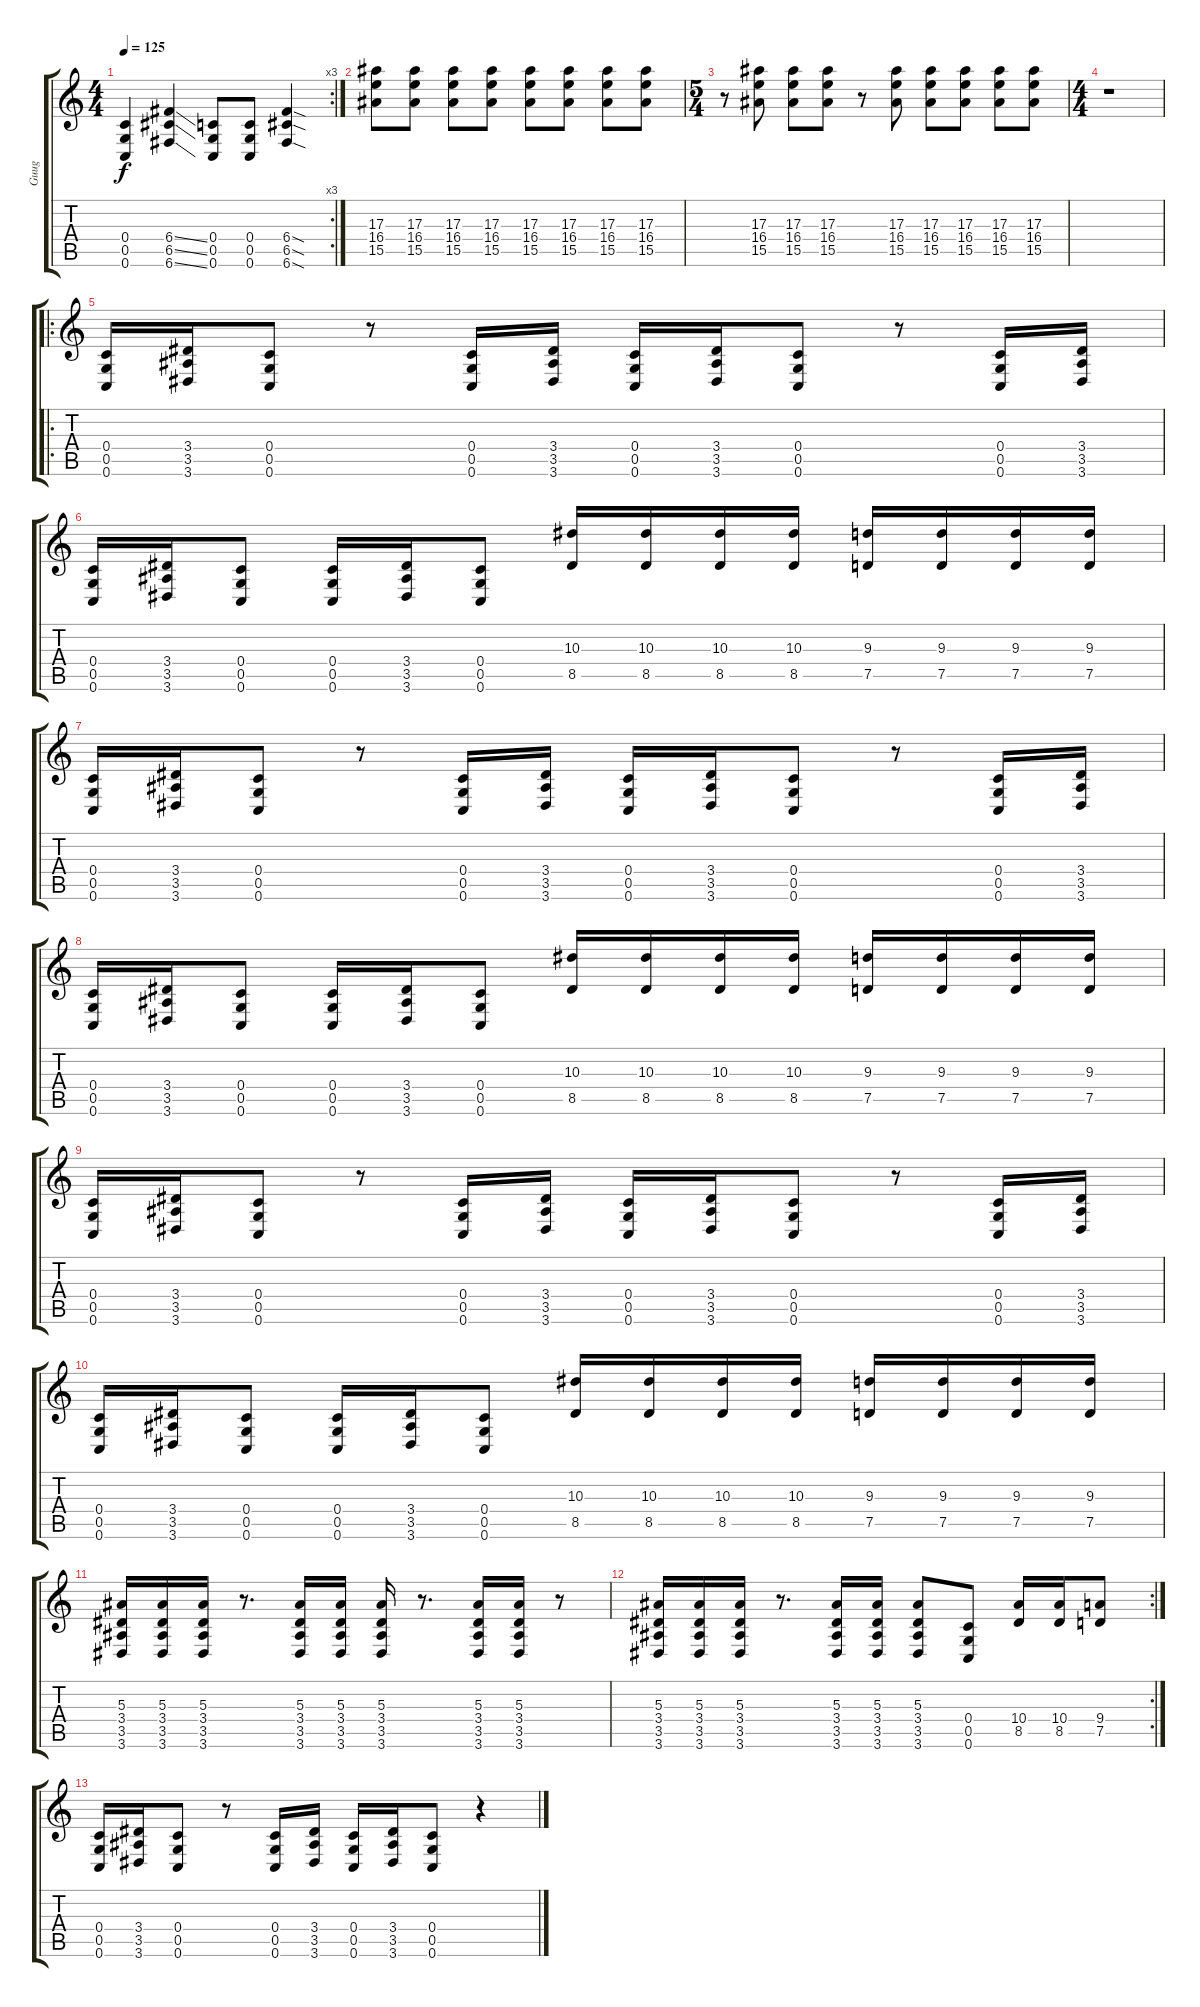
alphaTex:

\track ("Guug" "Guug") {instrument overdrivenguitar}
\staff {score tabs}
\tuning (D4 A3 F3 C3 G2 C2) {hide}
\rc 3
\ts (4 4)
\tempo 125
\clef g2
\ks c
(0.4 0.5 0.6).4{dy f} (6.4{ss} 6.5{ss} 6.6{ss}).4 (0.4 0.5 0.6).8 (0.4 0.5 0.6).8 (6.4{sod} 6.5{sod} 6.6{sod}).4 |
(17.3 16.4 15.5).8 (17.3 16.4 15.5).8 (17.3 16.4 15.5).8 (17.3 16.4 15.5).8 (17.3 16.4 15.5).8 (17.3 16.4 15.5).8 (17.3 16.4 15.5).8 (17.3 16.4 15.5).8 |
\ts (5 4)
r.8 (17.3 16.4 15.5).8 (17.3 16.4 15.5).8 (17.3 16.4 15.5).8 r.8 (17.3 16.4 15.5).8 (17.3 16.4 15.5).8 (17.3 16.4 15.5).8 (17.3 16.4 15.5).8 (17.3 16.4 15.5).8 |
\ts (4 4)
r.1 |
\ro
(0.4 0.5 0.6).16 (3.4 3.5 3.6).16 (0.4 0.5 0.6).8 r.8 (0.4 0.5 0.6).16 (3.4 3.5 3.6).16 (0.4 0.5 0.6).16 (3.4 3.5 3.6).16 (0.4 0.5 0.6).8 r.8 (0.4 0.5 0.6).16 (3.4 3.5 3.6).16 |
(0.4 0.5 0.6).16 (3.4 3.5 3.6).16 (0.4 0.5 0.6).8 (0.4 0.5 0.6).16 (3.4 3.5 3.6).16 (0.4 0.5 0.6).8 (10.3 8.5).16 (10.3 8.5).16 (10.3 8.5).16 (10.3 8.5).16 (9.3 7.5).16 (9.3 7.5).16 (9.3 7.5).16 (9.3 7.5).16 |
(0.4 0.5 0.6).16 (3.4 3.5 3.6).16 (0.4 0.5 0.6).8 r.8 (0.4 0.5 0.6).16 (3.4 3.5 3.6).16 (0.4 0.5 0.6).16 (3.4 3.5 3.6).16 (0.4 0.5 0.6).8 r.8 (0.4 0.5 0.6).16 (3.4 3.5 3.6).16 |
(0.4 0.5 0.6).16 (3.4 3.5 3.6).16 (0.4 0.5 0.6).8 (0.4 0.5 0.6).16 (3.4 3.5 3.6).16 (0.4 0.5 0.6).8 (10.3 8.5).16 (10.3 8.5).16 (10.3 8.5).16 (10.3 8.5).16 (9.3 7.5).16 (9.3 7.5).16 (9.3 7.5).16 (9.3 7.5).16 |
(0.4 0.5 0.6).16 (3.4 3.5 3.6).16 (0.4 0.5 0.6).8 r.8 (0.4 0.5 0.6).16 (3.4 3.5 3.6).16 (0.4 0.5 0.6).16 (3.4 3.5 3.6).16 (0.4 0.5 0.6).8 r.8 (0.4 0.5 0.6).16 (3.4 3.5 3.6).16 |
(0.4 0.5 0.6).16 (3.4 3.5 3.6).16 (0.4 0.5 0.6).8 (0.4 0.5 0.6).16 (3.4 3.5 3.6).16 (0.4 0.5 0.6).8 (10.3 8.5).16 (10.3 8.5).16 (10.3 8.5).16 (10.3 8.5).16 (9.3 7.5).16 (9.3 7.5).16 (9.3 7.5).16 (9.3 7.5).16 |
(5.3 3.4 3.5 3.6).16 (5.3 3.4 3.5 3.6).16 (5.3 3.4 3.5 3.6).16 r.8{d} (5.3 3.4 3.5 3.6).16 (5.3 3.4 3.5 3.6).16 (5.3 3.4 3.5 3.6).16 r.8{d} (5.3 3.4 3.5 3.6).16 (5.3 3.4 3.5 3.6).16 r.8 |
\rc 2
(5.3 3.4 3.5 3.6).16 (5.3 3.4 3.5 3.6).16 (5.3 3.4 3.5 3.6).16 r.8{d} (5.3 3.4 3.5 3.6).16 (5.3 3.4 3.5 3.6).16 (5.3 3.4 3.5 3.6).8 (0.4 0.5 0.6).8 (10.4 8.5).16 (10.4 8.5).16 (9.4 7.5).8 |
(0.4 0.5 0.6).16 (3.4 3.5 3.6).16 (0.4 0.5 0.6).8 r.8 (0.4 0.5 0.6).16 (3.4 3.5 3.6).16 (0.4 0.5 0.6).16 (3.4 3.5 3.6).16 (0.4 0.5 0.6).8 r.4
